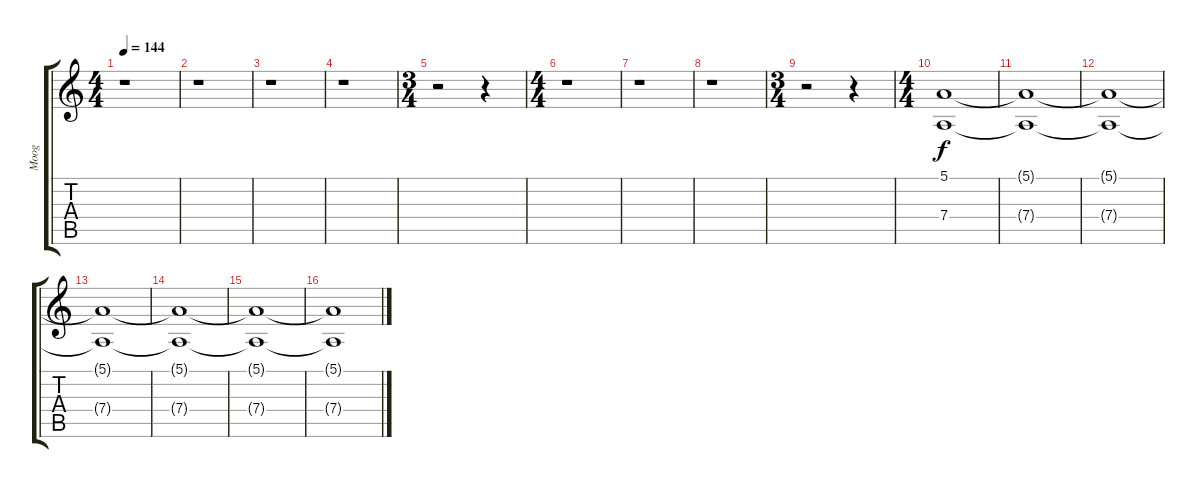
\track ("Moog" "Moog") {instrument pad3polysynth}
\staff {score tabs}
\tuning (E4 B3 G3 D3 A2 E2) {hide}
\ts (4 4)
\tempo 144
\clef g2
\ks c
r.1{dy f} |
r.1 |
r.1 |
r.1 |
\ts (3 4)
r.2 r.4 |
\ts (4 4)
r.1 |
r.1 |
r.1 |
\ts (3 4)
r.2 r.4 |
\ts (4 4)
(5.1 7.4).1 |
(5.1{t} 7.4{t}).1 |
(5.1{t} 7.4{t}).1 |
(5.1{t} 7.4{t}).1 |
(5.1{t} 7.4{t}).1 |
(5.1{t} 7.4{t}).1 |
(5.1{t} 7.4{t}).1
